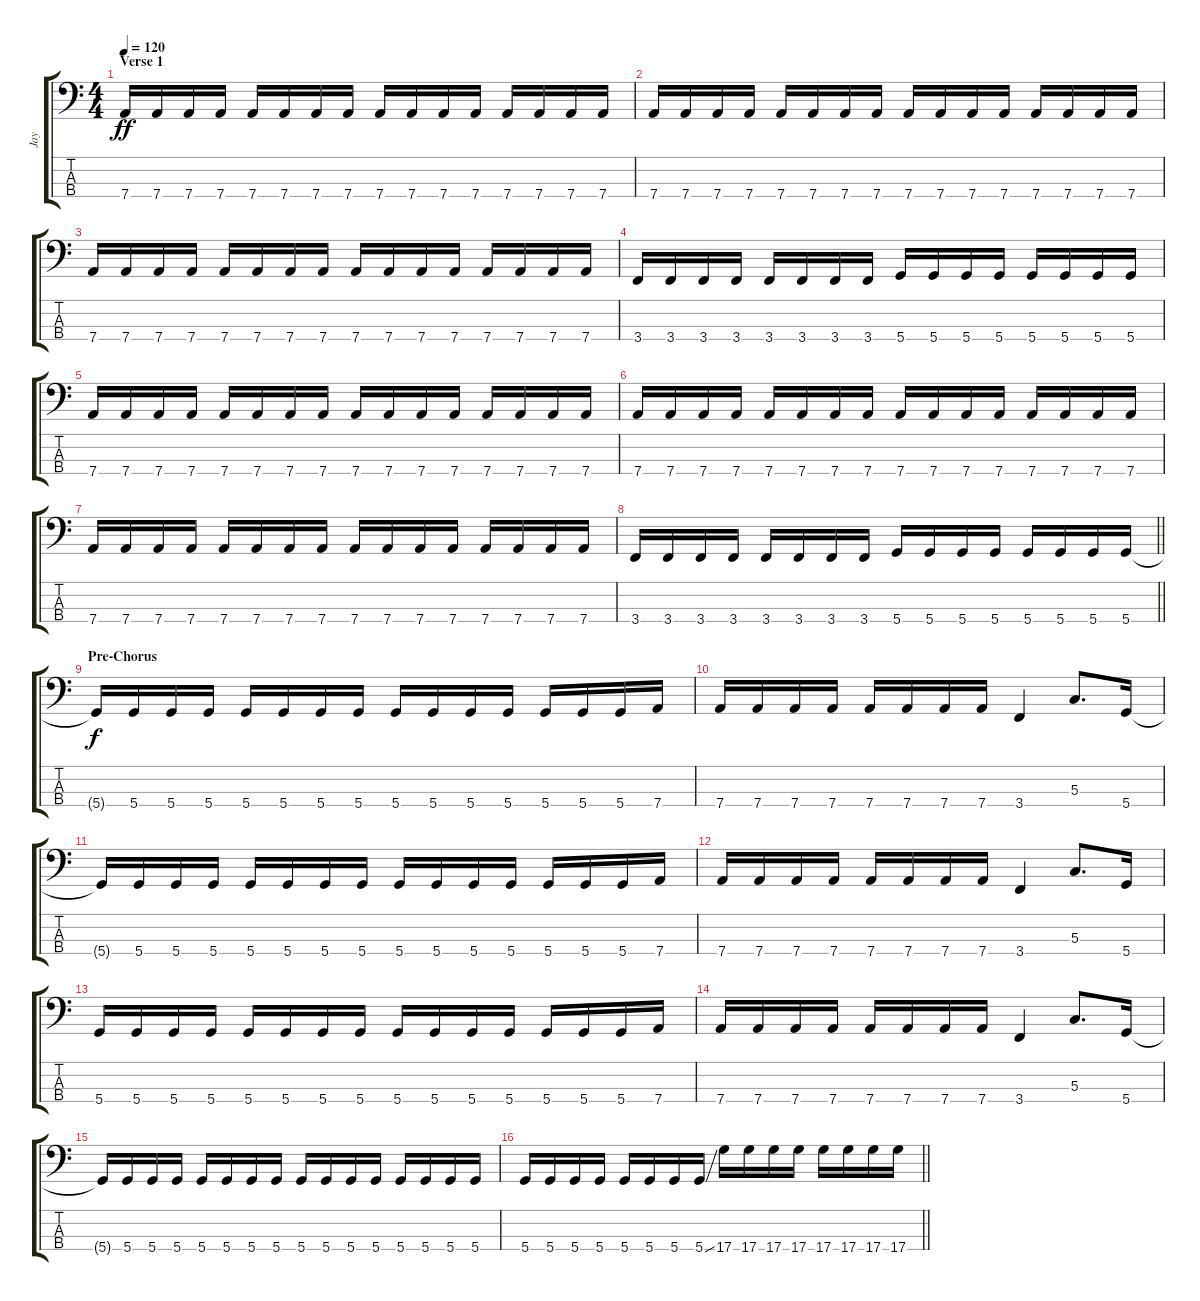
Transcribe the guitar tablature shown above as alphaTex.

\track ("Jay" "Jay") {instrument electricbasspick}
\staff {score tabs}
\tuning (F2 C2 G1 D1) {hide}
\ts (4 4)
\section ("" "Verse 1")
\tempo 120
\clef f4
\ks c
7.4.16{dy ff} 7.4.16 7.4.16 7.4.16 7.4.16 7.4.16 7.4.16 7.4.16 7.4.16 7.4.16 7.4.16 7.4.16 7.4.16 7.4.16 7.4.16 7.4.16 |
7.4.16 7.4.16 7.4.16 7.4.16 7.4.16 7.4.16 7.4.16 7.4.16 7.4.16 7.4.16 7.4.16 7.4.16 7.4.16 7.4.16 7.4.16 7.4.16 |
7.4.16 7.4.16 7.4.16 7.4.16 7.4.16 7.4.16 7.4.16 7.4.16 7.4.16 7.4.16 7.4.16 7.4.16 7.4.16 7.4.16 7.4.16 7.4.16 |
3.4.16 3.4.16 3.4.16 3.4.16 3.4.16 3.4.16 3.4.16 3.4.16 5.4.16 5.4.16 5.4.16 5.4.16 5.4.16 5.4.16 5.4.16 5.4.16 |
7.4.16 7.4.16 7.4.16 7.4.16 7.4.16 7.4.16 7.4.16 7.4.16 7.4.16 7.4.16 7.4.16 7.4.16 7.4.16 7.4.16 7.4.16 7.4.16 |
7.4.16 7.4.16 7.4.16 7.4.16 7.4.16 7.4.16 7.4.16 7.4.16 7.4.16 7.4.16 7.4.16 7.4.16 7.4.16 7.4.16 7.4.16 7.4.16 |
7.4.16 7.4.16 7.4.16 7.4.16 7.4.16 7.4.16 7.4.16 7.4.16 7.4.16 7.4.16 7.4.16 7.4.16 7.4.16 7.4.16 7.4.16 7.4.16 |
\barLineRight lightlight
3.4.16 3.4.16 3.4.16 3.4.16 3.4.16 3.4.16 3.4.16 3.4.16 5.4.16 5.4.16 5.4.16 5.4.16 5.4.16 5.4.16 5.4.16 5.4.16 |
\section ("" "Pre-Chorus")
5.4{t}.16{dy f} 5.4.16 5.4.16 5.4.16 5.4.16 5.4.16 5.4.16 5.4.16 5.4.16 5.4.16 5.4.16 5.4.16 5.4.16 5.4.16 5.4.16 7.4.16 |
7.4.16 7.4.16 7.4.16 7.4.16 7.4.16 7.4.16 7.4.16 7.4.16 3.4.4 5.3.8{d} 5.4.16 |
5.4{t}.16 5.4.16 5.4.16 5.4.16 5.4.16 5.4.16 5.4.16 5.4.16 5.4.16 5.4.16 5.4.16 5.4.16 5.4.16 5.4.16 5.4.16 7.4.16 |
7.4.16 7.4.16 7.4.16 7.4.16 7.4.16 7.4.16 7.4.16 7.4.16 3.4.4 5.3.8{d} 5.4.16 |
5.4.16 5.4.16 5.4.16 5.4.16 5.4.16 5.4.16 5.4.16 5.4.16 5.4.16 5.4.16 5.4.16 5.4.16 5.4.16 5.4.16 5.4.16 7.4.16 |
7.4.16 7.4.16 7.4.16 7.4.16 7.4.16 7.4.16 7.4.16 7.4.16 3.4.4 5.3.8{d} 5.4.16 |
5.4{t}.16 5.4.16 5.4.16 5.4.16 5.4.16 5.4.16 5.4.16 5.4.16 5.4.16 5.4.16 5.4.16 5.4.16 5.4.16 5.4.16 5.4.16 5.4.16 |
\barLineRight lightlight
5.4.16 5.4.16 5.4.16 5.4.16 5.4.16 5.4.16 5.4.16 5.4{ss}.16 17.4.16 17.4.16 17.4.16 17.4.16 17.4.16 17.4.16 17.4.16 17.4.16
